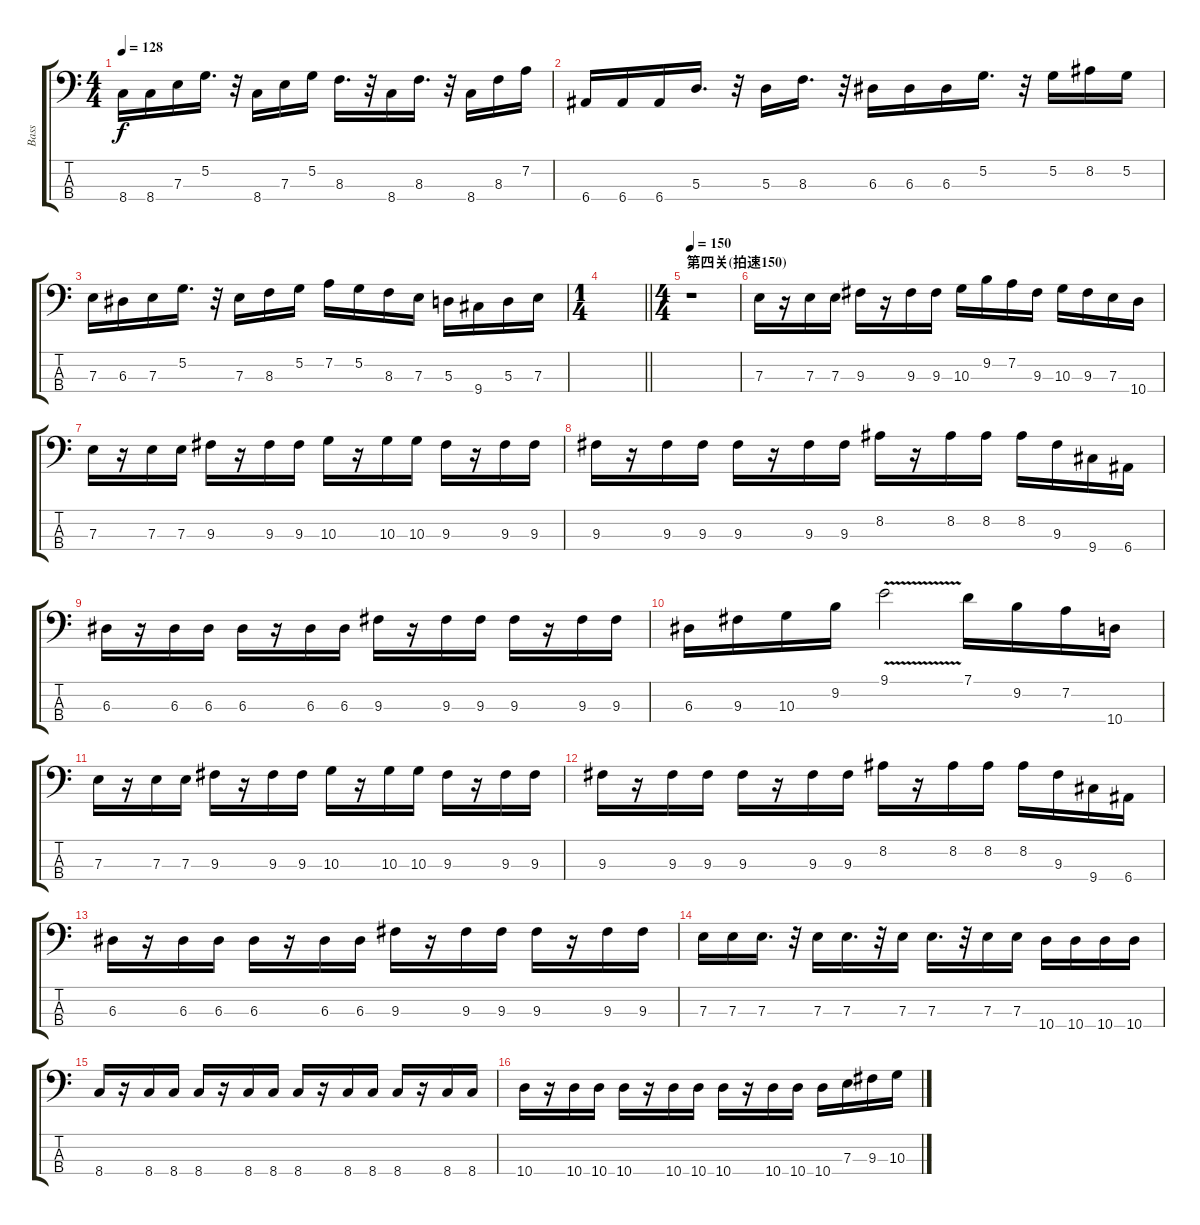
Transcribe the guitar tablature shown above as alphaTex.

\track ("Bass" "Bass") {instrument electricbassfinger}
\staff {score tabs}
\tuning (G2 D2 A1 E1) {hide}
\ts (4 4)
\tempo 128
\clef f4
\ks c
8.4.16{dy f} 8.4.16 7.3.16 5.2.16{d} r.32 8.4.16 7.3.16 5.2.16 8.3.16{d} r.32 8.4.16 8.3.16{d} r.32 8.4.16 8.3.16 7.2.16 |
6.4.16 6.4.16 6.4.16 5.3.16{d} r.32 5.3.16 8.3.16{d} r.32 6.3.16 6.3.16 6.3.16 5.2.16{d} r.32 5.2.16 8.2.16 5.2.16 |
7.3.16 6.3.16 7.3.16 5.2.16{d} r.32 7.3.16 8.3.16 5.2.16 7.2.16 5.2.16 8.3.16 7.3.16 5.3.16 9.4.16 5.3.16 7.3.16 |
\ts (1 4)
\barLineRight lightlight
|
\ts (4 4)
\section ("" "第四关(拍速150)")
\tempo 150
r.1 |
7.3.16 r.16 7.3.16 7.3.16 9.3.16 r.16 9.3.16 9.3.16 10.3.16 9.2.16 7.2.16 9.3.16 10.3.16 9.3.16 7.3.16 10.4.16 |
7.3.16 r.16 7.3.16 7.3.16 9.3.16 r.16 9.3.16 9.3.16 10.3.16 r.16 10.3.16 10.3.16 9.3.16 r.16 9.3.16 9.3.16 |
9.3.16 r.16 9.3.16 9.3.16 9.3.16 r.16 9.3.16 9.3.16 8.2.16 r.16 8.2.16 8.2.16 8.2.16 9.3.16 9.4.16 6.4.16 |
6.3.16 r.16 6.3.16 6.3.16 6.3.16 r.16 6.3.16 6.3.16 9.3.16 r.16 9.3.16 9.3.16 9.3.16 r.16 9.3.16 9.3.16 |
6.3.16 9.3.16 10.3.16 9.2.16 9.1{v}.2 7.1.16 9.2.16 7.2.16 10.4.16 |
7.3.16 r.16 7.3.16 7.3.16 9.3.16 r.16 9.3.16 9.3.16 10.3.16 r.16 10.3.16 10.3.16 9.3.16 r.16 9.3.16 9.3.16 |
9.3.16 r.16 9.3.16 9.3.16 9.3.16 r.16 9.3.16 9.3.16 8.2.16 r.16 8.2.16 8.2.16 8.2.16 9.3.16 9.4.16 6.4.16 |
6.3.16 r.16 6.3.16 6.3.16 6.3.16 r.16 6.3.16 6.3.16 9.3.16 r.16 9.3.16 9.3.16 9.3.16 r.16 9.3.16 9.3.16 |
7.3.16 7.3.16 7.3.16{d} r.32 7.3.16 7.3.16{d} r.32 7.3.16 7.3.16{d} r.32 7.3.16 7.3.16 10.4.16 10.4.16 10.4.16 10.4.16 |
8.4.16 r.16 8.4.16 8.4.16 8.4.16 r.16 8.4.16 8.4.16 8.4.16 r.16 8.4.16 8.4.16 8.4.16 r.16 8.4.16 8.4.16 |
10.4.16 r.16 10.4.16 10.4.16 10.4.16 r.16 10.4.16 10.4.16 10.4.16 r.16 10.4.16 10.4.16 10.4.16 7.3.16 9.3.16 10.3.16
